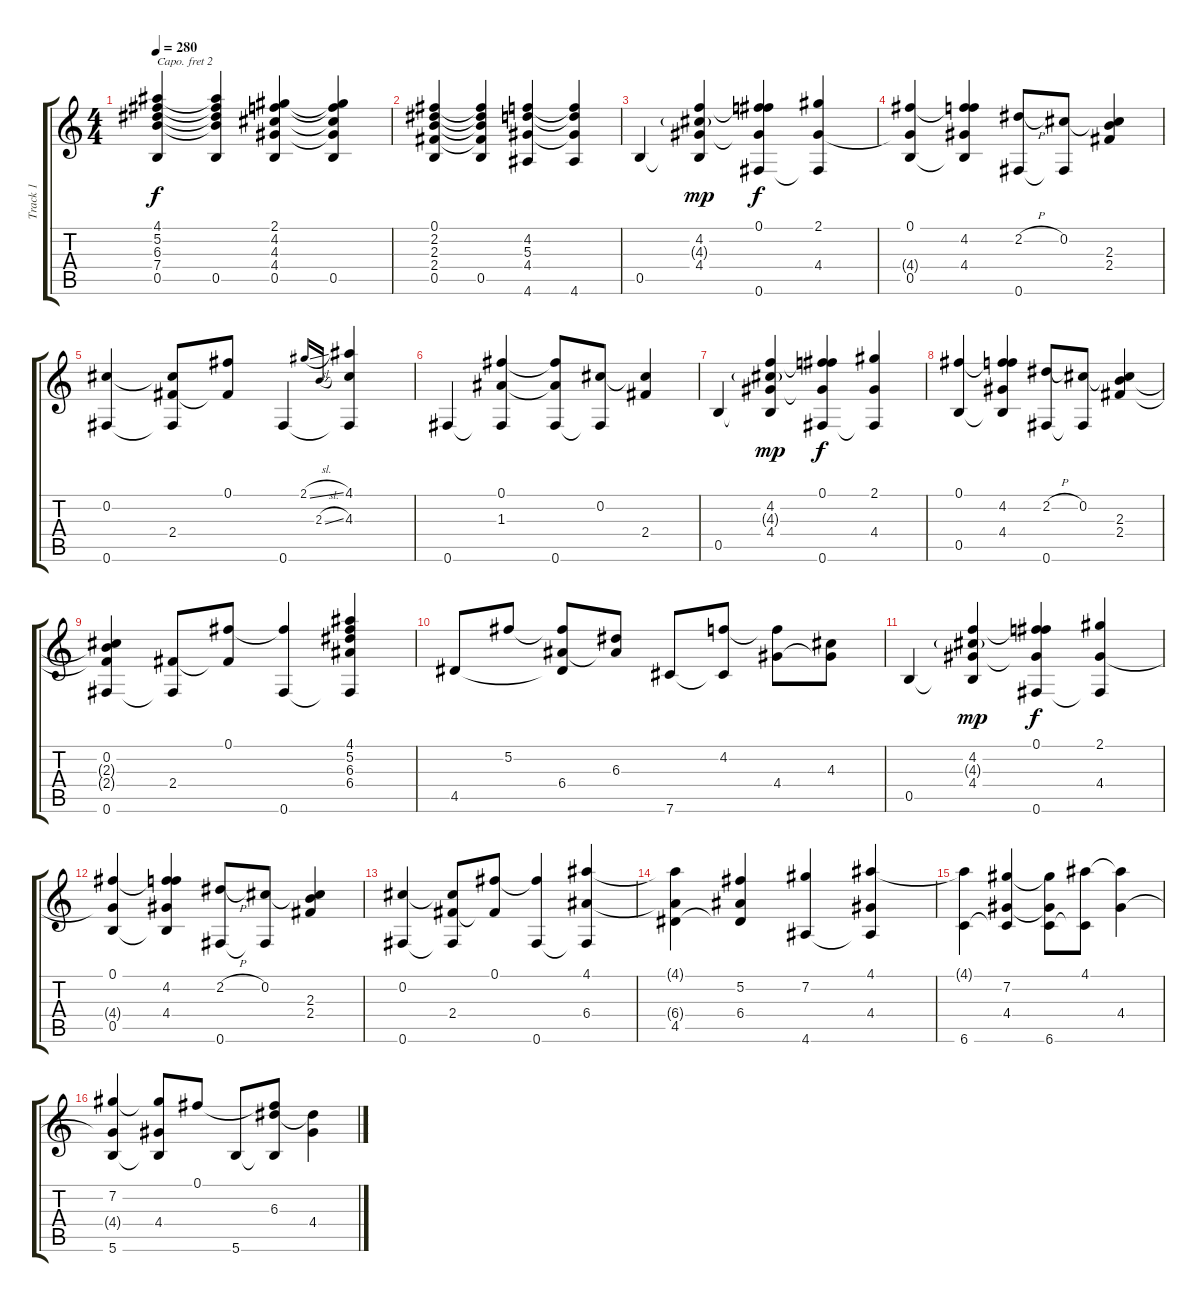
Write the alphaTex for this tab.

\track ("Track 1" "Track 1") {instrument acousticguitarsteel}
\staff {score tabs}
\capo 2
\tuning (E4 B3 G3 D3 A2 E2) {hide}
\ts (4 4)
\tempo 280
\clef g2
\ks c
(4.1 5.2 6.3 7.4 0.5).4{dy f} (4.1{t} 5.2{t} 6.3{t} 7.4{t} 0.5).4 (2.1 4.2 4.3 4.4 0.5).4 (2.1{t} 4.2{t} 4.3{t} 4.4{t} 0.5).4 |
(0.1 2.2 2.3 2.4 0.5).4 (0.1{t} 2.2{t} 2.3{t} 2.4{t} 0.5).4 (4.2 5.3 4.4 4.6).4 (4.2{t} 5.3{t} 4.4{t} 4.6).4 |
0.5.4 (4.2 4.3{g} 4.4 0.5{t}).4{dy mp} (0.1 4.2{t} 4.4{t} 0.6).4{dy f} (2.1 4.4 0.6{t}).4 |
(0.1 4.4{t} 0.5).4 (0.1{t} 4.2 4.4 0.5{t}).4 (2.2{h} 0.6).8 (0.2 0.6{t}).8 (0.2{t} 2.3 2.4).4 |
(0.2 0.6).4 (0.2{t} 2.4 0.6{t}).8 (0.1 2.4{t}).8 0.6.4 2.1{sl}.16{gr onbeat} 2.3{sl}.16{gr onbeat} (4.1 4.3 0.6{t}).4 |
0.6.4 (0.1 1.3 0.6{t}).4 (0.1{t} 1.3{t} 0.6).8 (0.2 0.6{t}).8 (0.2{t} 2.4).4 |
0.5.4 (4.2 4.3{g} 4.4 0.5{t}).4{dy mp} (0.1 4.2{t} 4.4{t} 0.6).4{dy f} (2.1 4.4 0.6{t}).4 |
(0.1 0.5).4 (0.1{t} 4.2 4.4 0.5{t}).4 (2.2{h} 0.6).8 (0.2 0.6{t}).8 (0.2{t} 2.3 2.4).4 |
(0.2 2.3{t} 2.4{t} 0.6).4 (2.4 0.6{t}).8 (0.1 2.4{t}).8 (0.1{t} 0.6).4 (4.1 5.2 6.3 6.4 0.6{t}).4 |
4.5.8 5.2.8 (5.2{t} 6.4 4.5{t}).8 (6.3 6.4{t}).8 7.6.8 (4.2 7.6{t}).8 (4.2{t} 4.4).8 (4.3 4.4{t}).8 |
0.5.4 (4.2 4.3{g} 4.4 0.5{t}).4{dy mp} (0.1 4.2{t} 4.4{t} 0.6).4{dy f} (2.1 4.4 0.6{t}).4 |
(0.1 4.4{t} 0.5).4 (0.1{t} 4.2 4.4 0.5{t}).4 (2.2{h} 0.6).8 (0.2 0.6{t}).8 (0.2{t} 2.3 2.4).4 |
(0.2 0.6).4 (0.2{t} 2.4 0.6{t}).8 (0.1 2.4{t}).8 (0.1{t} 0.6).4 (4.1 6.4 0.6{t}).4 |
(4.1{t} 6.4{t} 4.5).4 (5.2 6.4 4.5{t}).4 (7.2 4.6).4 (4.1 4.4 4.6{t}).4 |
(4.1{t} 6.6).4 (7.2 4.4 6.6{t}).4 (7.2{t} 4.4{t} 6.6).8 (4.1 6.6{t}).8 (4.1{t} 4.4).4 |
(7.2 4.4{t} 5.6).4 (7.2{t} 4.4 5.6{t}).8 0.1.8 5.6.8 (0.1{t} 6.3 5.6{t}).8 (6.3{t} 4.4).4
